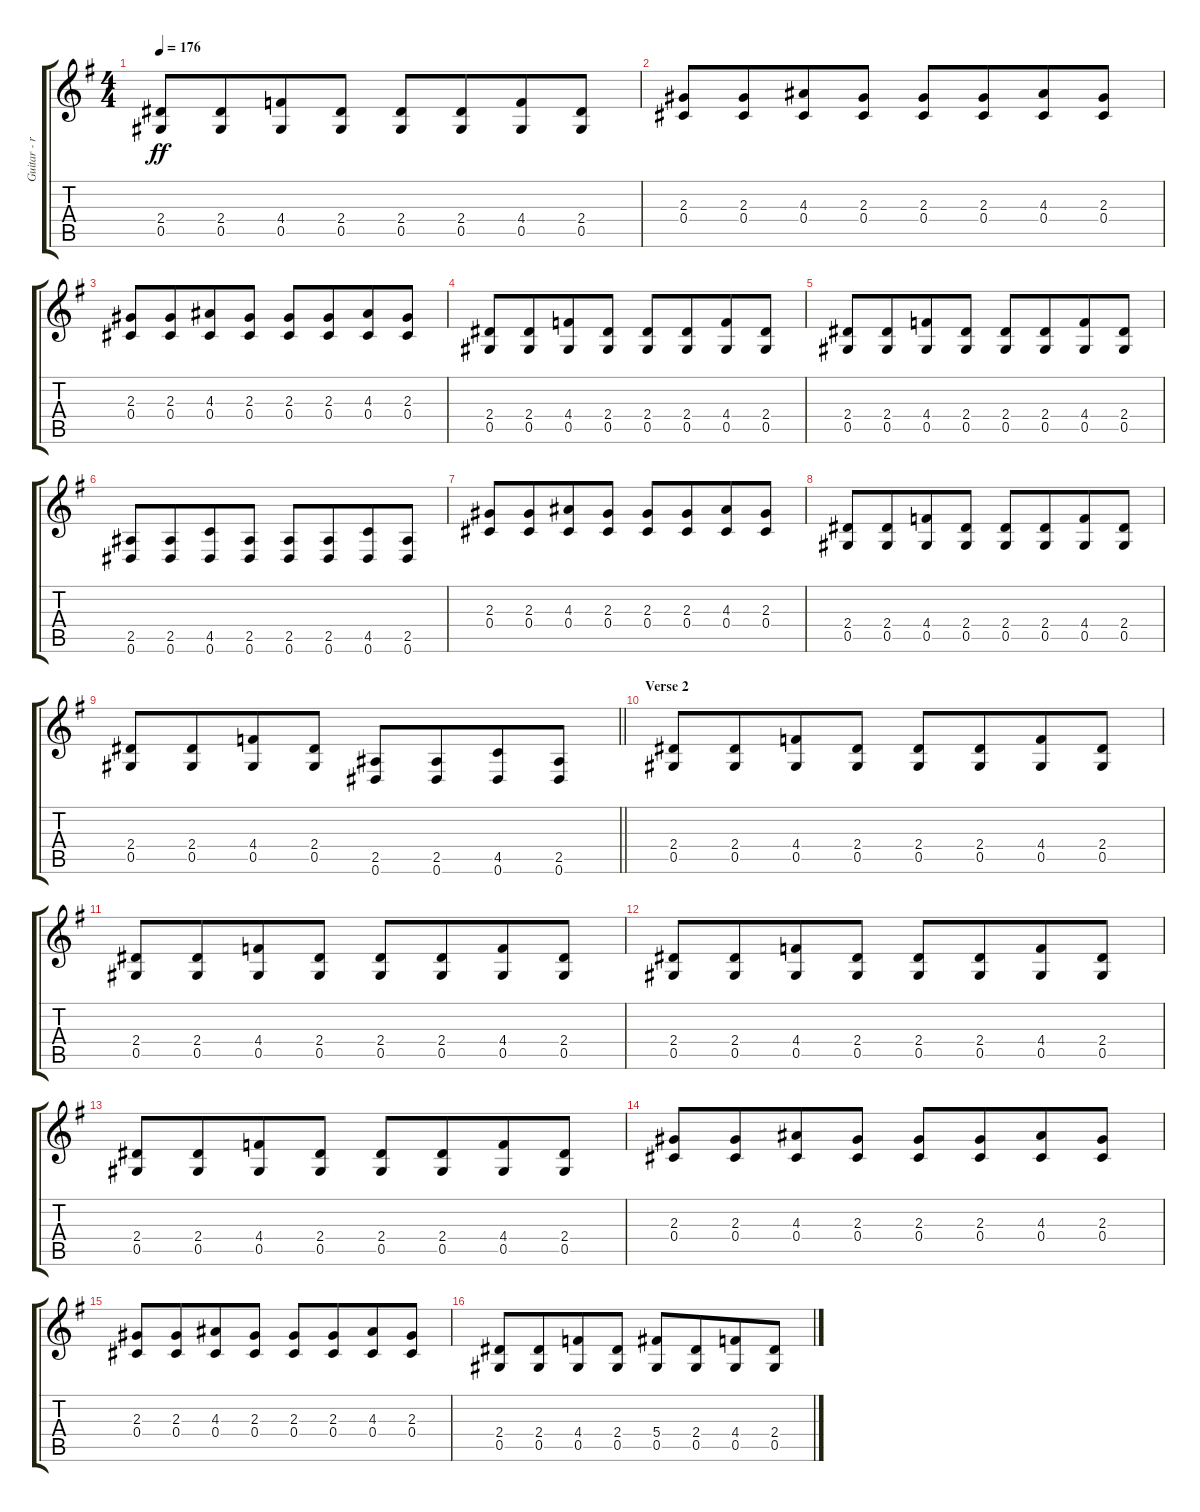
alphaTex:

\track ("Guitar - rhythm right" "Guitar - r") {instrument electricguitarjazz}
\staff {score tabs}
\tuning (Eb4 Bb3 Gb3 Db3 Ab2 Eb2) {hide}
\ts (4 4)
\tempo 176
\clef g2
\ks eminor
(2.4 0.5).8{dy ff} (2.4 0.5).8{beam merge} (4.4 0.5).8 (2.4 0.5).8 (2.4 0.5).8 (2.4 0.5).8{beam merge} (4.4 0.5).8 (2.4 0.5).8 |
(2.3 0.4).8 (2.3 0.4).8{beam merge} (4.3 0.4).8 (2.3 0.4).8 (2.3 0.4).8 (2.3 0.4).8{beam merge} (4.3 0.4).8 (2.3 0.4).8 |
(2.3 0.4).8 (2.3 0.4).8{beam merge} (4.3 0.4).8 (2.3 0.4).8 (2.3 0.4).8 (2.3 0.4).8{beam merge} (4.3 0.4).8 (2.3 0.4).8 |
(2.4 0.5).8 (2.4 0.5).8{beam merge} (4.4 0.5).8 (2.4 0.5).8 (2.4 0.5).8 (2.4 0.5).8{beam merge} (4.4 0.5).8 (2.4 0.5).8 |
(2.4 0.5).8 (2.4 0.5).8{beam merge} (4.4 0.5).8 (2.4 0.5).8 (2.4 0.5).8 (2.4 0.5).8{beam merge} (4.4 0.5).8 (2.4 0.5).8 |
(2.5 0.6).8 (2.5 0.6).8{beam merge} (4.5 0.6).8 (2.5 0.6).8 (2.5 0.6).8 (2.5 0.6).8{beam merge} (4.5 0.6).8 (2.5 0.6).8 |
(2.3 0.4).8 (2.3 0.4).8{beam merge} (4.3 0.4).8 (2.3 0.4).8 (2.3 0.4).8 (2.3 0.4).8{beam merge} (4.3 0.4).8 (2.3 0.4).8 |
(2.4 0.5).8 (2.4 0.5).8{beam merge} (4.4 0.5).8 (2.4 0.5).8 (2.4 0.5).8 (2.4 0.5).8{beam merge} (4.4 0.5).8 (2.4 0.5).8 |
\barLineRight lightlight
(2.4 0.5).8 (2.4 0.5).8{beam merge} (4.4 0.5).8 (2.4 0.5).8 (2.5 0.6).8 (2.5 0.6).8{beam merge} (4.5 0.6).8 (2.5 0.6).8 |
\section ("" "Verse 2")
(2.4 0.5).8 (2.4 0.5).8{beam merge} (4.4 0.5).8 (2.4 0.5).8 (2.4 0.5).8 (2.4 0.5).8{beam merge} (4.4 0.5).8 (2.4 0.5).8 |
(2.4 0.5).8 (2.4 0.5).8{beam merge} (4.4 0.5).8 (2.4 0.5).8 (2.4 0.5).8 (2.4 0.5).8{beam merge} (4.4 0.5).8 (2.4 0.5).8 |
(2.4 0.5).8 (2.4 0.5).8{beam merge} (4.4 0.5).8 (2.4 0.5).8 (2.4 0.5).8 (2.4 0.5).8{beam merge} (4.4 0.5).8 (2.4 0.5).8 |
(2.4 0.5).8 (2.4 0.5).8{beam merge} (4.4 0.5).8 (2.4 0.5).8 (2.4 0.5).8 (2.4 0.5).8{beam merge} (4.4 0.5).8 (2.4 0.5).8 |
(2.3 0.4).8 (2.3 0.4).8{beam merge} (4.3 0.4).8 (2.3 0.4).8 (2.3 0.4).8 (2.3 0.4).8{beam merge} (4.3 0.4).8 (2.3 0.4).8 |
(2.3 0.4).8 (2.3 0.4).8{beam merge} (4.3 0.4).8 (2.3 0.4).8 (2.3 0.4).8 (2.3 0.4).8{beam merge} (4.3 0.4).8 (2.3 0.4).8 |
(2.4 0.5).8 (2.4 0.5).8{beam merge} (4.4 0.5).8 (2.4 0.5).8 (5.4 0.5).8 (2.4 0.5).8{beam merge} (4.4 0.5).8 (2.4 0.5).8
